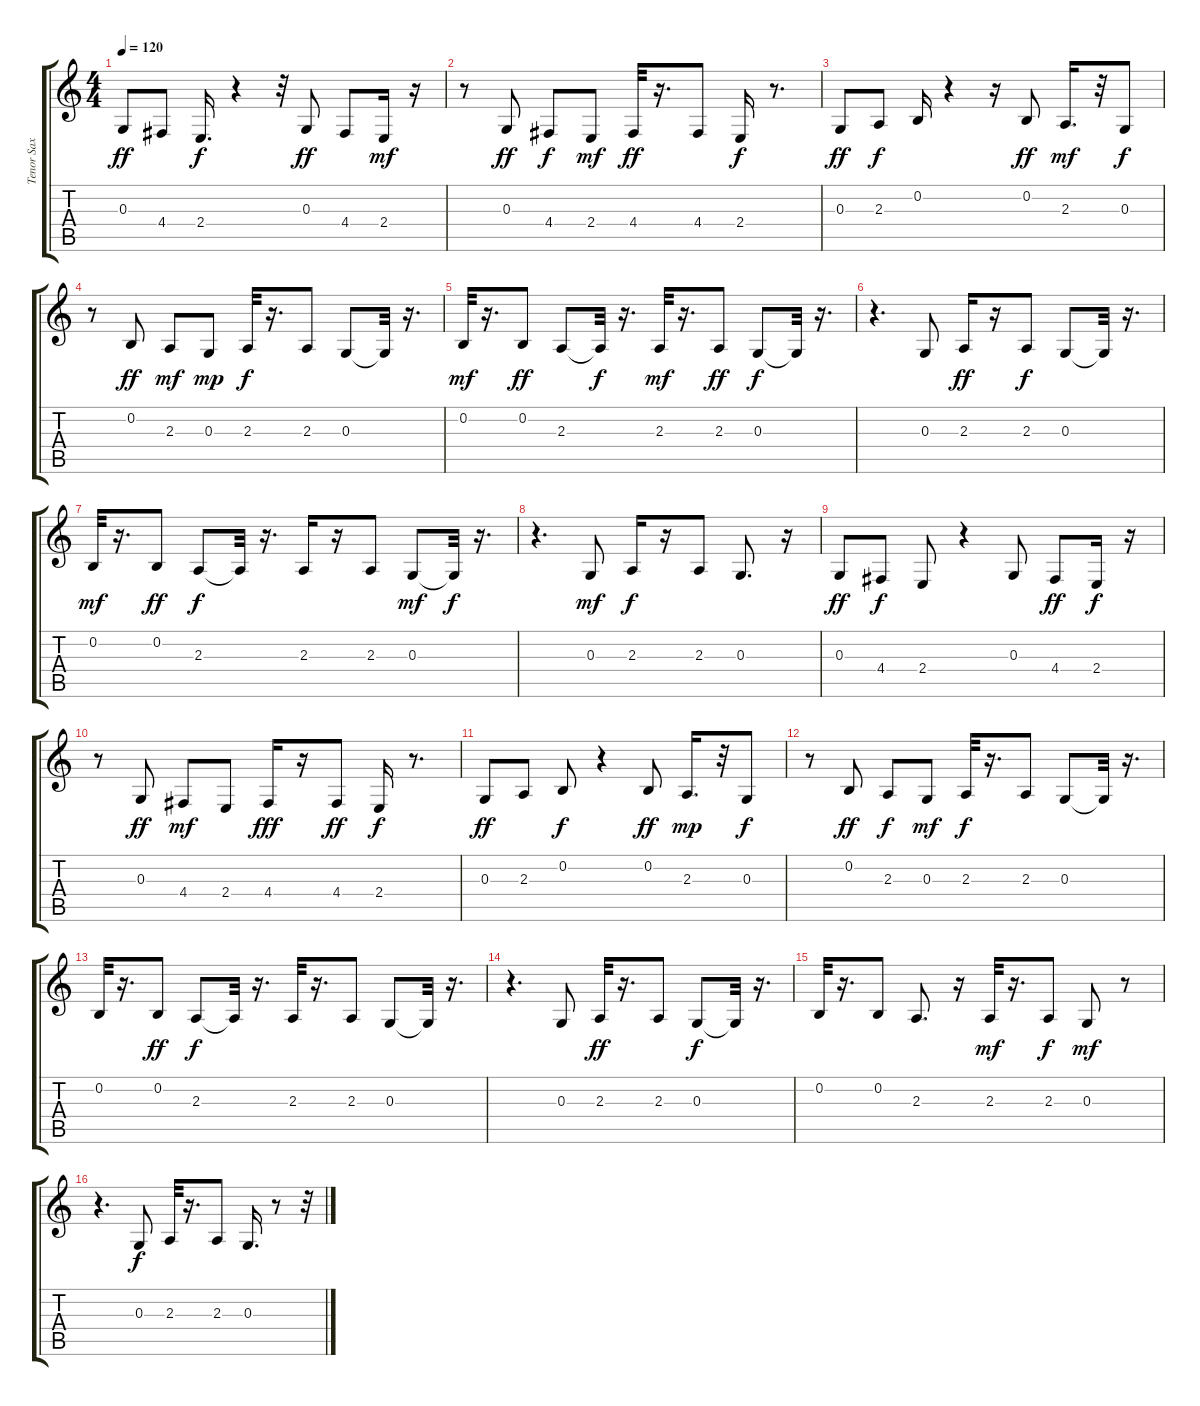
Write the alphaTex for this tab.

\track ("Tenor Sax 1" "Tenor Sax ") {instrument tenorsax}
\staff {score tabs}
\tuning (E4 B3 G3 D3 A2 E2) {hide}
\ts (4 4)
\tempo 120
\clef g2
\ks c
0.3.8{dy ff} 4.4.8 2.4.16{d dy f} r.4 r.32 0.3.8{dy ff} 4.4.8 2.4.16{dy mf} r.16 |
r.8 0.3.8{dy ff} 4.4.8{dy f} 2.4.8{dy mf} 4.4.32{dy ff} r.16{d} 4.4.8 2.4.16{dy f} r.8{d} |
0.3.8{dy ff} 2.3.8{dy f} 0.2.16 r.4 r.16 0.2.8{dy ff} 2.3.16{d dy mf} r.32 0.3.8{dy f} |
r.8 0.2.8{dy ff} 2.3.8{dy mf} 0.3.8{dy mp} 2.3.32{dy f} r.16{d} 2.3.8 0.3.8 0.3{t}.32 r.16{d} |
0.2.32{dy mf} r.16{d} 0.2.8{dy ff} 2.3.8 2.3{t}.32{dy f} r.16{d} 2.3.32{dy mf} r.16{d} 2.3.8{dy ff} 0.3.8{dy f} 0.3{t}.32 r.16{d} |
r.4{d} 0.3.8 2.3.16{dy ff} r.16 2.3.8{dy f} 0.3.8 0.3{t}.32 r.16{d} |
0.2.32{dy mf} r.16{d} 0.2.8{dy ff} 2.3.8{dy f} 2.3{t}.32 r.16{d} 2.3.16 r.16 2.3.8 0.3.8{dy mf} 0.3{t}.32{dy f} r.16{d} |
r.4{d} 0.3.8{dy mf} 2.3.16{dy f} r.16 2.3.8 0.3.8{d} r.16 |
0.3.8{dy ff} 4.4.8{dy f} 2.4.8 r.4 0.3.8 4.4.8{dy ff} 2.4.16{dy f} r.16 |
r.8 0.3.8{dy ff} 4.4.8{dy mf} 2.4.8 4.4.16{dy fff} r.16 4.4.8{dy ff} 2.4.16{dy f} r.8{d} |
0.3.8{dy ff} 2.3.8 0.2.8{dy f} r.4 0.2.8{dy ff} 2.3.16{d dy mp} r.32 0.3.8{dy f} |
r.8 0.2.8{dy ff} 2.3.8{dy f} 0.3.8{dy mf} 2.3.32{dy f} r.16{d} 2.3.8 0.3.8 0.3{t}.32 r.16{d} |
0.2.32 r.16{d} 0.2.8{dy ff} 2.3.8{dy f} 2.3{t}.32 r.16{d} 2.3.32 r.16{d} 2.3.8 0.3.8 0.3{t}.32 r.16{d} |
r.4{d} 0.3.8 2.3.32{dy ff} r.16{d} 2.3.8 0.3.8{dy f} 0.3{t}.32 r.16{d} |
0.2.32 r.16{d} 0.2.8 2.3.8{d} r.16 2.3.32{dy mf} r.16{d} 2.3.8{dy f} 0.3.8{dy mf} r.8 |
r.4{d} 0.3.8{dy f} 2.3.32 r.16{d} 2.3.8 0.3.16{d} r.8 r.32
